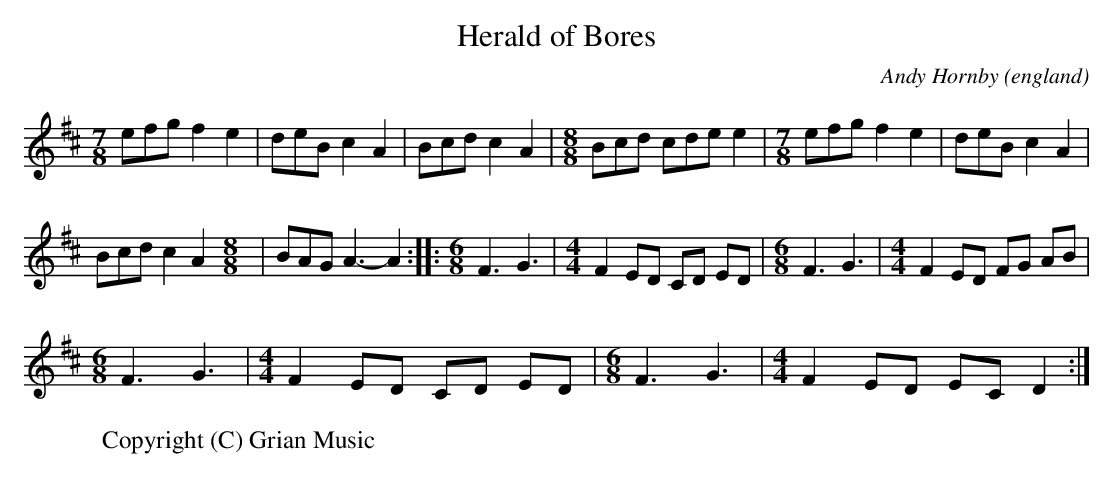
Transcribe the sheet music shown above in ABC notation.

X:1
T:Herald of Bores
O:england
M:7/8
C:Andy Hornby
K:D
efg f2 e2 |deB c2 A2| Bcd c2 A2| \
M:8/8
Bcd cde e2| \
M:7/8
efg f2 e2|deB c2 A2|
Bcd c2 A2 \
M:8/8
| BAG A3-A2:: \
M:6/8
F3 G3 | \
M:4/4
F2 ED CD ED | \
M:6/8
F3 G3 | \
M:4/4
F2 ED FG AB|
M:6/8
F3 G3 | \
M:4/4
F2 ED CD ED | \
M:6/8
F3 G3 | \
M:4/4
F2 ED EC D2:|
W:Copyright (C) Grian Music
